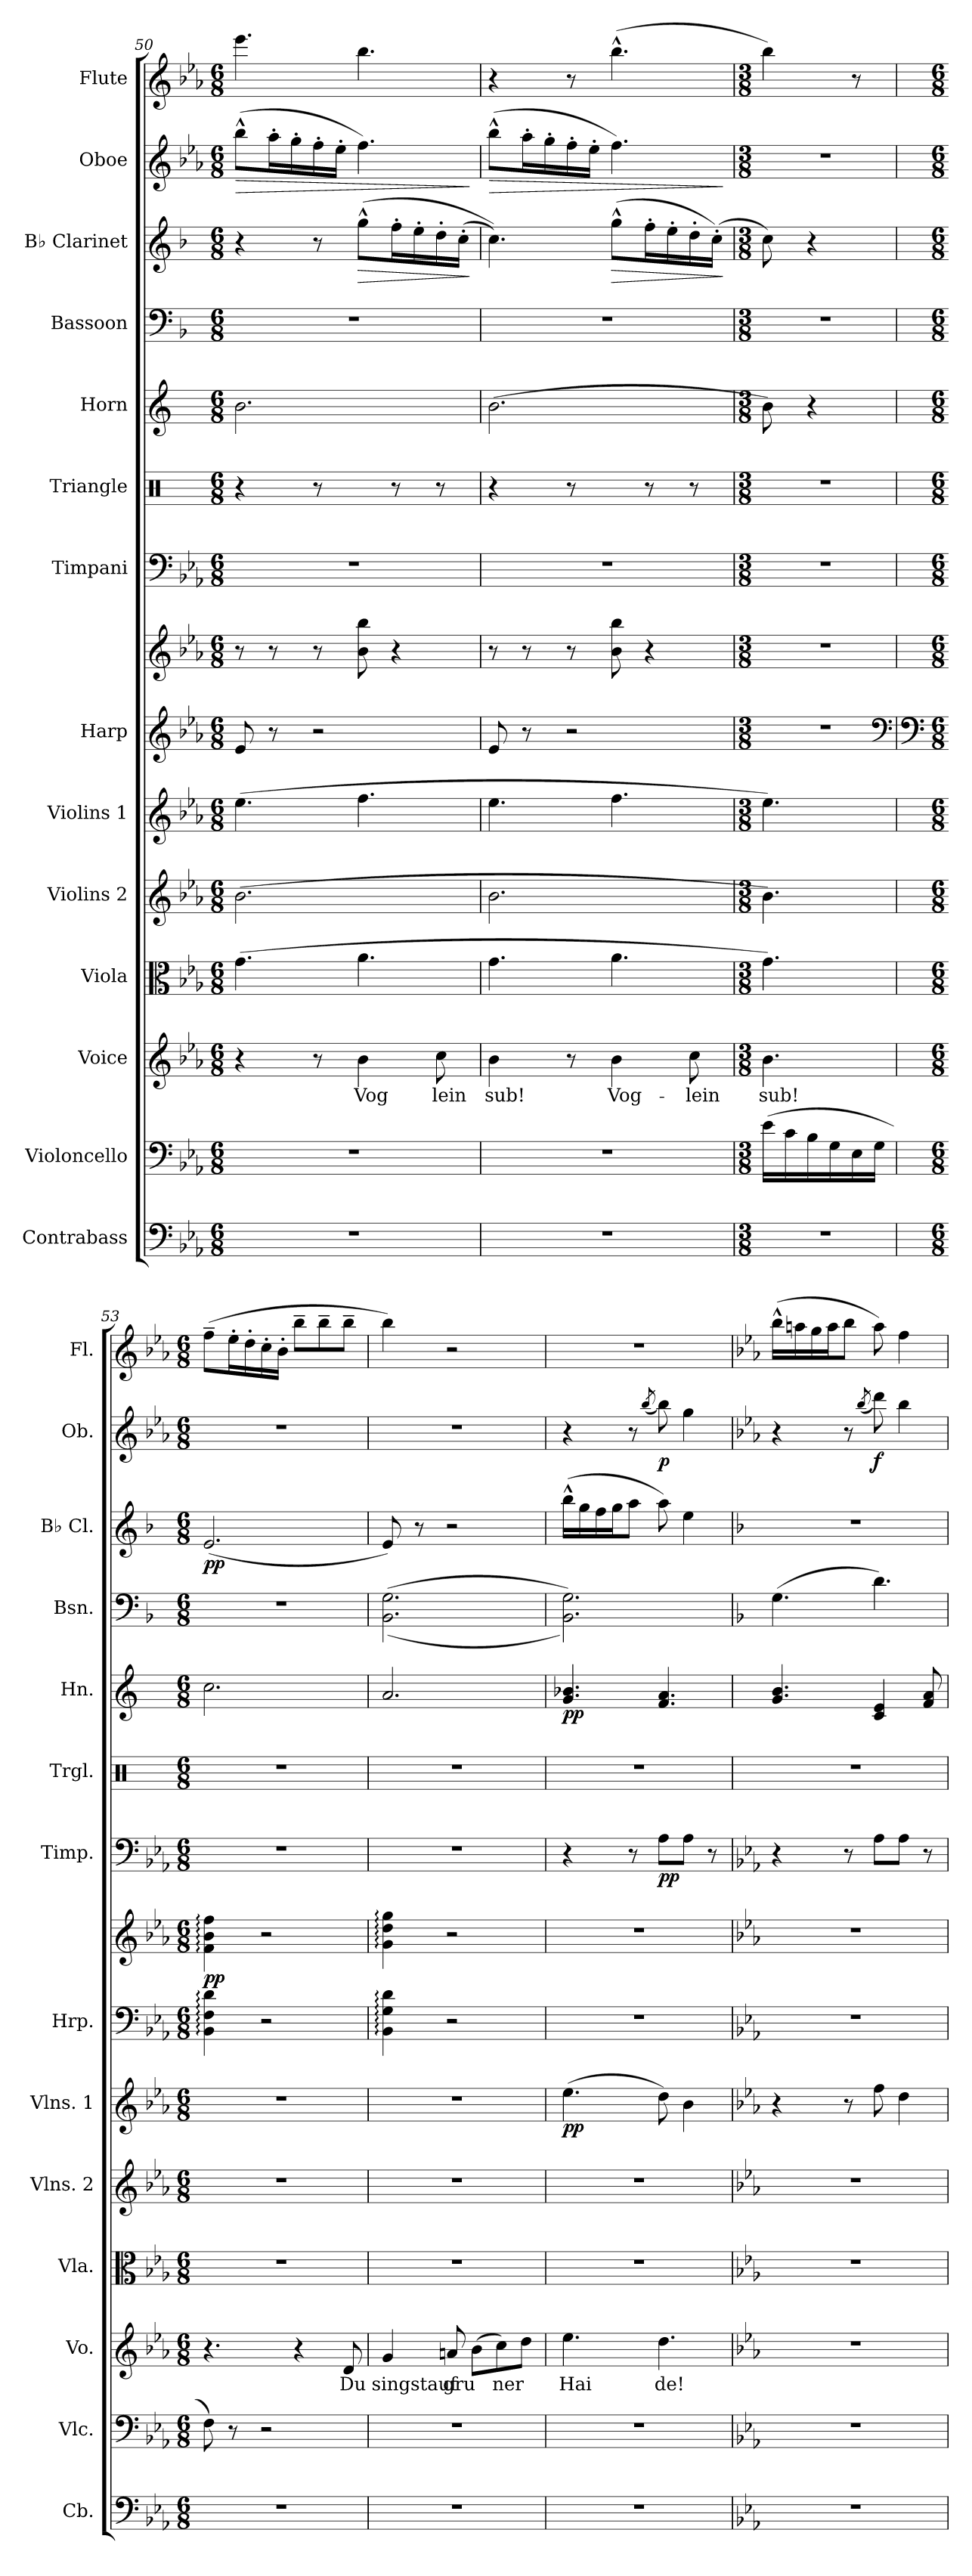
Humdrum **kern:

**kern	**kern	**kern	**text	**kern	**kern	**kern	**dynam	**kern	**kern	**dynam	**kern	**dynam	**kern	**kern	**dynam	**kern	**kern	**dynam	**kern	**dynam	**kern
*part14	*part13	*part12	*part12	*part11	*part10	*part9	*part9	*part8	*part8	*part8	*part7	*part7	*part6	*part5	*part5	*part4	*part3	*part3	*part2	*part2	*part1
*staff15	*staff14	*staff13	*staff13	*staff12	*staff11	*staff10	*staff10	*staff9	*staff8	*staff8/9	*staff7	*staff7	*staff6	*staff5	*staff5	*staff4	*staff3	*staff3	*staff2	*staff2	*staff1
*I"Contrabass	*I"Violoncello	*I"Voice	*	*I"Viola	*I"Violins 2	*I"Violins 1	*	*I"Harp	*	*	*I"Timpani	*	*I"Triangle	*I"Horn	*	*I"Bassoon	*I"B♭ Clarinet	*	*I"Oboe	*	*I"Flute
*I'Cb.	*I'Vlc.	*I'Vo.	*	*I'Vla.	*I'Vlns. 2	*I'Vlns. 1	*	*I'Hrp.	*	*	*I'Timp.	*	*I'Trgl.	*I'Hn.	*	*I'Bsn.	*I'B♭ Cl.	*	*I'Ob.	*	*I'Fl.
*clefF4	*clefF4	*clefG2	*	*clefC3	*clefG2	*clefG2	*	*clefG2	*clefG2	*	*clefF4	*	*clefX	*clefG2	*	*clefF4	*clefG2	*	*clefG2	*	*clefG2
*ITrd7c12	*	*	*	*	*	*	*	*	*	*	*	*	*	*ITrd4c7	*	*	*ITrd1c2	*	*	*	*
*k[b-e-a-]	*k[b-e-a-]	*k[b-e-a-]	*	*k[b-e-a-]	*k[b-e-a-]	*k[b-e-a-]	*	*k[b-e-a-]	*k[b-e-a-]	*	*k[b-e-a-]	*	*k[]	*k[b-]	*	*k[b-]	*k[b-e-a-]	*	*k[b-e-a-]	*	*k[b-e-a-]
*E-:	*E-:	*E-:	*	*E-:	*E-:	*E-:	*	*E-:	*E-:	*	*E-:	*	*C:	*F:	*	*F:	*E-:	*	*E-:	*	*E-:
*M6/8	*M6/8	*M6/8	*	*M6/8	*M6/8	*M6/8	*	*M6/8	*M6/8	*	*M6/8	*	*M6/8	*M6/8	*	*M6/8	*M6/8	*	*M6/8	*	*M6/8
=50	=50	=50	=50	=50	=50	=50	=50	=50	=50	=50	=50	=50	=50	=50	=50	=50	=50	=50	=50	=50	=50
!	!	!	!	!	!	!	!	!	!	!	!	!	!	!	!	!	!	!	!	!LO:HP:b	!
2.r	2.r	4r	.	(4.g\	(2.b-\	(4.ee-\	.	8e-/	8r	.	2.r	.	4r	2.e\	.	2.r	4r	.	(8bb-^^\L	>	4.eee-\
.	.	.	.	.	.	.	.	8r	8r	.	.	.	.	.	.	.	.	.	16aa-'\L	.	.
.	.	.	.	.	.	.	.	.	.	.	.	.	.	.	.	.	.	.	16gg'\	.	.
.	.	8r	.	.	.	.	.	2r	8r	.	.	.	8r	.	.	.	8r	.	16ff'\	.	.
.	.	.	.	.	.	.	.	.	.	.	.	.	.	.	.	.	.	.	16ee-'\JJ	.	.
!	!	!	!	!	!	!	!	!	!	!	!	!	!	!	!	!	!	!LO:HP:b	!	!	!
.	.	4b-\	Vog	4.a-\	.	4.ff\	.	.	8b-\ 8bb-\	.	.	.	8R\	.	.	.	(8ff^^\L	>	4.ff\)	.	4.bb-\
.	.	.	.	.	.	.	.	.	4r	.	.	.	8r	.	.	.	16ee-'\L	.	.	.	.
.	.	.	.	.	.	.	.	.	.	.	.	.	.	.	.	.	16dd'\	.	.	.	.
.	.	8cc\	lein	.	.	.	.	.	.	.	.	.	8r	.	.	.	16cc'\	.	.	.	.
.	.	.	.	.	.	.	.	.	.	.	.	.	.	.	.	.	(16b-'\JJ	.	.	.	.
.	.	.	.	.	.	.	.	.	.	.	.	.	.	.	.	.	.	]	.	]	.
=51	=51	=51	=51	=51	=51	=51	=51	=51	=51	=51	=51	=51	=51	=51	=51	=51	=51	=51	=51	=51	=51
!	!	!	!	!	!	!	!	!	!	!	!	!	!	!	!	!	!	!	!	!LO:HP:b	!
2.r	2.r	4b-\	sub!	4.g\	2.b-\	4.ee-\	.	8e-/	8r	.	2.r	.	4r	(2.e\	.	2.r	4.b-\))	.	(8bb-^^\L	>	4r
.	.	.	.	.	.	.	.	8r	8r	.	.	.	.	.	.	.	.	.	16aa-'\L	.	.
.	.	.	.	.	.	.	.	.	.	.	.	.	.	.	.	.	.	.	16gg'\	.	.
.	.	8r	.	.	.	.	.	2r	8r	.	.	.	8r	.	.	.	.	.	16ff'\	.	8r
.	.	.	.	.	.	.	.	.	.	.	.	.	.	.	.	.	.	.	16ee-'\JJ	.	.
!	!	!	!	!	!	!	!	!	!	!	!	!	!	!	!	!	!	!LO:HP:b	!	!	!
.	.	4b-\	Vog-	4.a-\	.	4.ff\	.	.	8b-\ 8bb-\	.	.	.	8R\	.	.	.	(8ff^^\L	>	4.ff\)	.	(4.bb-^^\
.	.	.	.	.	.	.	.	.	4r	.	.	.	8r	.	.	.	16ee-'\L	.	.	.	.
.	.	.	.	.	.	.	.	.	.	.	.	.	.	.	.	.	16dd'\	.	.	.	.
.	.	8cc\	-lein	.	.	.	.	.	.	.	.	.	8r	.	.	.	16cc'\	.	.	.	.
.	.	.	.	.	.	.	.	.	.	.	.	.	.	.	.	.	(16b-'\JJ)	.	.	.	.
.	.	.	.	.	.	.	.	.	.	.	.	.	.	.	.	.	.	]	.	]	.
!!LO:PB:g=z
=52	=52	=52	=52	=52	=52	=52	=52	=52	=52	=52	=52	=52	=52	=52	=52	=52	=52	=52	=52	=52	=52
*M3/8	*M3/8	*M3/8	*	*M3/8	*M3/8	*M3/8	*	*M3/8	*M3/8	*	*M3/8	*	*M3/8	*M3/8	*	*M3/8	*M3/8	*	*M3/8	*	*M3/8
4.r	(16e-\LL	4.b-\	sub!	4.g\)	4.b-\)	4.ee-\)	.	4.r	4.r	.	4.r	.	4.r	8e\)	.	4.r	8b-\)	.	4.r	.	4bb-\)
.	16c\	.	.	.	.	.	.	.	.	.	.	.	.	.	.	.	.	.	.	.	.
.	16B-\	.	.	.	.	.	.	.	.	.	.	.	.	4r	.	.	4r	.	.	.	.
.	16G\	.	.	.	.	.	.	.	.	.	.	.	.	.	.	.	.	.	.	.	.
.	16E-\	.	.	.	.	.	.	.	.	.	.	.	.	.	.	.	.	.	.	.	8r
.	16G\JJ	.	.	.	.	.	.	.	.	.	.	.	.	.	.	.	.	.	.	.	.
*	*	*	*	*	*	*	*	*clefF4	*	*	*	*	*	*	*	*	*	*	*	*	*
=53	=53	=53	=53	=53	=53	=53	=53	=53	=53	=53	=53	=53	=53	=53	=53	=53	=53	=53	=53	=53	=53
*	*	*	*	*	*	*	*	*clefF4	*	*	*	*	*	*	*	*	*	*	*	*	*
*M6/8	*M6/8	*M6/8	*	*M6/8	*M6/8	*M6/8	*	*M6/8	*M6/8	*	*M6/8	*	*M6/8	*M6/8	*	*M6/8	*M6/8	*	*M6/8	*	*M6/8
!	!	!	!	!	!	!	!	!	!	!LO:DY:b	!	!	!	!	!	!	!	!LO:DY:b	!	!	!
2.r	8F\)	4.r	.	2.r	2.r	2.r	.	4BB-\: 4F\: 4d\:	4f\: 4b-\: 4ff\:	pp	2.r	.	2.r	2.f\	.	2.r	(2.d/	pp	2.r	.	(8ff~\L
.	8r	.	.	.	.	.	.	.	.	.	.	.	.	.	.	.	.	.	.	.	16ee-'\L
.	.	.	.	.	.	.	.	.	.	.	.	.	.	.	.	.	.	.	.	.	16dd'\
.	2r	.	.	.	.	.	.	2r	2r	.	.	.	.	.	.	.	.	.	.	.	16cc'\
.	.	.	.	.	.	.	.	.	.	.	.	.	.	.	.	.	.	.	.	.	16b-'\JJ
.	.	4r	.	.	.	.	.	.	.	.	.	.	.	.	.	.	.	.	.	.	8bb-~\L
.	.	.	.	.	.	.	.	.	.	.	.	.	.	.	.	.	.	.	.	.	8bb-~\
.	.	8d/	Du	.	.	.	.	.	.	.	.	.	.	.	.	.	.	.	.	.	8bb-~\J
=54	=54	=54	=54	=54	=54	=54	=54	=54	=54	=54	=54	=54	=54	=54	=54	=54	=54	=54	=54	=54	=54
2.r	2.r	4g/	singstauf	2.r	2.r	2.r	.	4BB-\: 4G\: 4d\:	4g\: 4dd\: 4gg\:	.	2.r	.	2.r	2.d/	.	((2.BB-\ 2.G\	8d/)	.	2.r	.	4bb-\)
.	.	.	.	.	.	.	.	.	.	.	.	.	.	.	.	.	8r	.	.	.	.
.	.	8an/	gru	.	.	.	.	2r	2r	.	.	.	.	.	.	.	2r	.	.	.	2r
.	.	(8b-\L	.	.	.	.	.	.	.	.	.	.	.	.	.	.	.	.	.	.	.
.	.	8cc\)	ner	.	.	.	.	.	.	.	.	.	.	.	.	.	.	.	.	.	.
.	.	8dd\J	.	.	.	.	.	.	.	.	.	.	.	.	.	.	.	.	.	.	.
!!LO:PB:g=z
=55	=55	=55	=55	=55	=55	=55	=55	=55	=55	=55	=55	=55	=55	=55	=55	=55	=55	=55	=55	=55	=55
!	!	!	!	!	!	!	!LO:DY:b	!	!	!	!	!	!	!	!LO:DY:b	!	!	!	!	!	!
2.r	2.r	4.ee-\	Hai	2.r	2.r	(4.ee-\	pp	2.r	2.r	.	4r	.	2.r	4.c/ 4.e-X/	pp	2.BB-\ 2.G\))	(16aa-^^\LL	.	4r	.	2.r
.	.	.	.	.	.	.	.	.	.	.	.	.	.	.	.	.	16ff\	.	.	.	.
.	.	.	.	.	.	.	.	.	.	.	.	.	.	.	.	.	16ee-\	.	.	.	.
.	.	.	.	.	.	.	.	.	.	.	.	.	.	.	.	.	16ff\J	.	.	.	.
.	.	.	.	.	.	.	.	.	.	.	8r	.	.	.	.	.	8gg\J	.	8r	.	.
.	.	.	.	.	.	.	.	.	.	.	.	.	.	.	.	.	.	.	(8qbb-/	.	.
!	!	!	!	!	!	!	!	!	!	!	!	!LO:DY:b	!	!	!	!	!	!	!	!LO:DY:b	!
.	.	4.dd\	de!	.	.	8dd\)	.	.	.	.	8A-\L	pp	.	4.B-/ 4.d/	.	.	8gg\)	.	8bb-\)	p	.
.	.	.	.	.	.	4b-\	.	.	.	.	8A-\J	.	.	.	.	.	4dd\	.	4gg\	.	.
.	.	.	.	.	.	.	.	.	.	.	8r	.	.	.	.	.	.	.	.	.	.
=56	=56	=56	=56	=56	=56	=56	=56	=56	=56	=56	=56	=56	=56	=56	=56	=56	=56	=56	=56	=56	=56
*	*	*	*	*	*	*	*	*	*	*	*	*	*	*	*	*k[b-]	*	*	*	*	*
*	*	*	*	*	*	*	*	*	*	*	*	*	*	*	*	*F:	*	*	*	*	*
2.r	2.r	2.r	.	2.r	2.r	4r	.	2.r	2.r	.	4r	.	2.r	4.c/ 4.e/	.	(4.G\	2.r	.	4r	.	(16bb-^^\LL
.	.	.	.	.	.	.	.	.	.	.	.	.	.	.	.	.	.	.	.	.	16aan\
.	.	.	.	.	.	.	.	.	.	.	.	.	.	.	.	.	.	.	.	.	16gg\
.	.	.	.	.	.	.	.	.	.	.	.	.	.	.	.	.	.	.	.	.	16aa\J
.	.	.	.	.	.	8r	.	.	.	.	8r	.	.	.	.	.	.	.	8r	.	8bb-\J
.	.	.	.	.	.	.	.	.	.	.	.	.	.	.	.	.	.	.	(8qbb-/	.	.
!	!	!	!	!	!	!	!	!	!	!	!	!	!	!	!	!	!	!	!	!LO:DY:b	!
.	.	.	.	.	.	8ff\	.	.	.	.	8A-\L	.	.	4F/ 4A/	.	4.d\)	.	.	8ddd\)	f	8aa\)
.	.	.	.	.	.	4dd\	.	.	.	.	8A-\J	.	.	.	.	.	.	.	4bb-\	.	4ff\
.	.	.	.	.	.	.	.	.	.	.	8r	.	.	8B-/ 8d/	.	.	.	.	.	.	.
=	=	=	=	=	=	=	=	=	=	=	=	=	=	=	=	=	=	=	=	=	=
*-	*-	*-	*-	*-	*-	*-	*-	*-	*-	*-	*-	*-	*-	*-	*-	*-	*-	*-	*-	*-	*-
